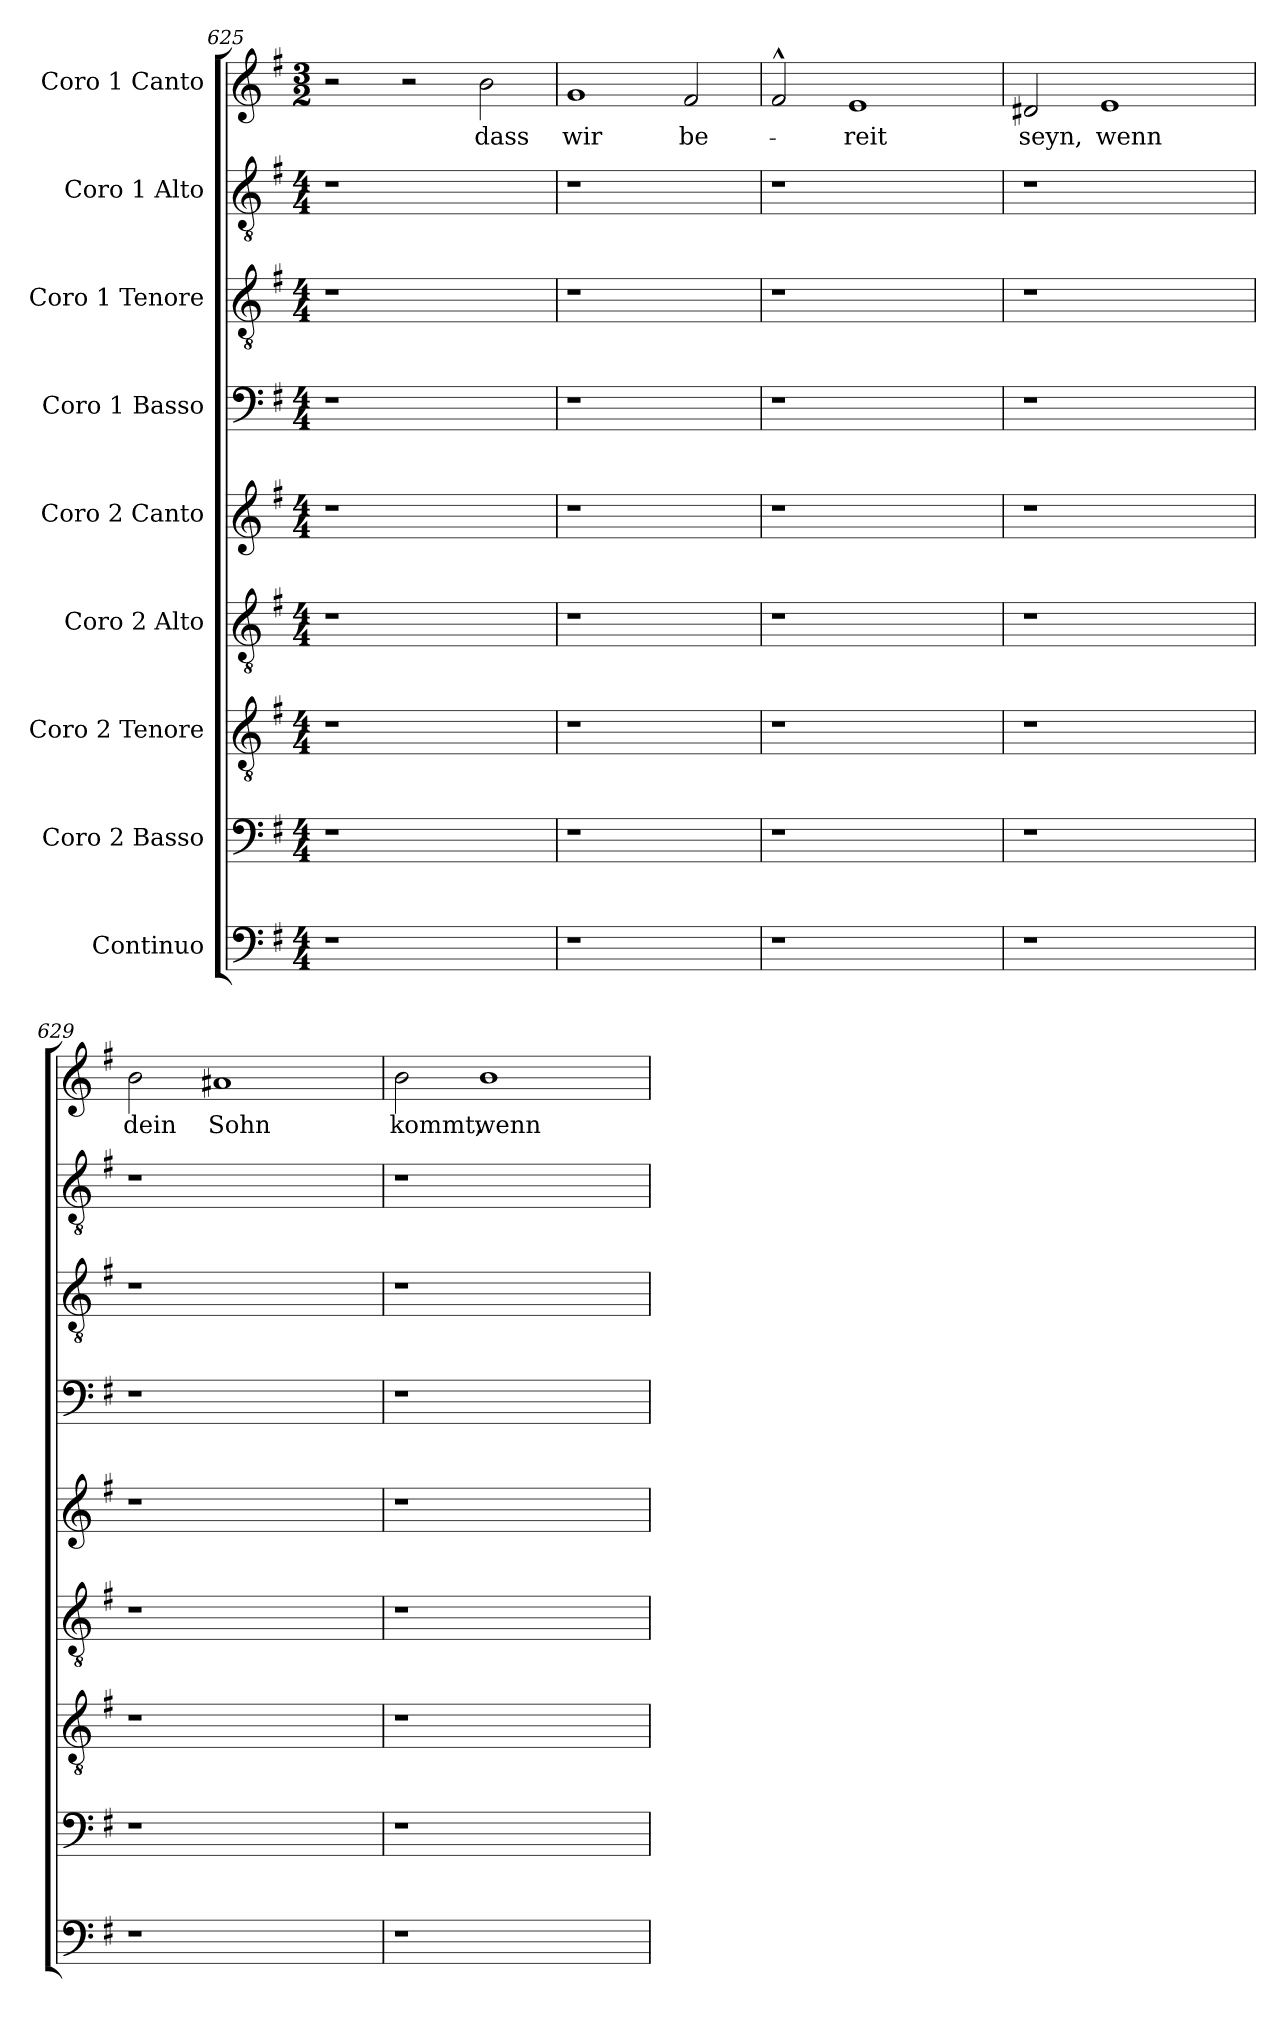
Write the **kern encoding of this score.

**kern	**kern	**kern	**kern	**kern	**kern	**kern	**kern	**kern	**text
*part9	*part8	*part7	*part6	*part5	*part4	*part3	*part2	*part1	*part1
*staff9	*staff8	*staff7	*staff6	*staff5	*staff4	*staff3	*staff2	*staff1	*staff1
*I"Continuo	*I"Coro 2  Basso	*I"Coro 2  Tenore	*I"Coro 2  Alto	*I"Coro 2  Canto	*I"Coro 1  Basso	*I"Coro 1  Tenore	*I"Coro 1  Alto	*I"Coro 1  Canto	*
*clefF4	*clefF4	*clefGv2	*clefGv2	*clefG2	*clefF4	*clefGv2	*clefGv2	*clefG2	*
*k[f#]	*k[f#]	*k[f#]	*k[f#]	*k[f#]	*k[f#]	*k[f#]	*k[f#]	*k[f#]	*
*G:	*G:	*G:	*G:	*G:	*G:	*G:	*G:	*G:	*
*M4/4	*M4/4	*M4/4	*M4/4	*M4/4	*M4/4	*M4/4	*M4/4	*M3/2	*
=625	=625	=625	=625	=625	=625	=625	=625	=625	=625
1r	1r	1r	1r	1r	1r	1r	1r	2r	.
.	.	.	.	.	.	.	.	2r	.
!	!	!	!	!	!	!	!	!	!LO:LY:b:cj
2ryy	2ryy	2ryy	2ryy	2ryy	2ryy	2ryy	2ryy	2b\	dass
=626	=626	=626	=626	=626	=626	=626	=626	=626	=626
!	!	!	!	!	!	!	!	!	!LO:LY:b:cj
1r	1r	1r	1r	1r	1r	1r	1r	1g	wir
!	!	!	!	!	!	!	!	!	!LO:LY:b:cj
2ryy	2ryy	2ryy	2ryy	2ryy	2ryy	2ryy	2ryy	2f#/	be-
!!LO:LB:g=z
=627	=627	=627	=627	=627	=627	=627	=627	=627	=627
1r	1r	1r	1r	1r	1r	1r	1r	2f#^^</	.
!	!	!	!	!	!	!	!	!	!LO:LY:b:cj
.	.	.	.	.	.	.	.	1e	-reit
2ryy	2ryy	2ryy	2ryy	2ryy	2ryy	2ryy	2ryy	.	.
=628	=628	=628	=628	=628	=628	=628	=628	=628	=628
!	!	!	!	!	!	!	!	!	!LO:LY:b:cj
1r	1r	1r	1r	1r	1r	1r	1r	2d#X/	seyn,
!	!	!	!	!	!	!	!	!	!LO:LY:b:cj
.	.	.	.	.	.	.	.	1e	wenn
2ryy	2ryy	2ryy	2ryy	2ryy	2ryy	2ryy	2ryy	.	.
=629	=629	=629	=629	=629	=629	=629	=629	=629	=629
!	!	!	!	!	!	!	!	!	!LO:LY:b:cj
1r	1r	1r	1r	1r	1r	1r	1r	2b\	dein
!	!	!	!	!	!	!	!	!	!LO:LY:b:cj
.	.	.	.	.	.	.	.	1a#X	Sohn
2ryy	2ryy	2ryy	2ryy	2ryy	2ryy	2ryy	2ryy	.	.
=630	=630	=630	=630	=630	=630	=630	=630	=630	=630
!	!	!	!	!	!	!	!	!	!LO:LY:b:cj
1r	1r	1r	1r	1r	1r	1r	1r	2b\	kommt,
!	!	!	!	!	!	!	!	!	!LO:LY:b:cj
.	.	.	.	.	.	.	.	1b	wenn
2ryy	2ryy	2ryy	2ryy	2ryy	2ryy	2ryy	2ryy	.	.
=	=	=	=	=	=	=	=	=	=
*-	*-	*-	*-	*-	*-	*-	*-	*-	*-
